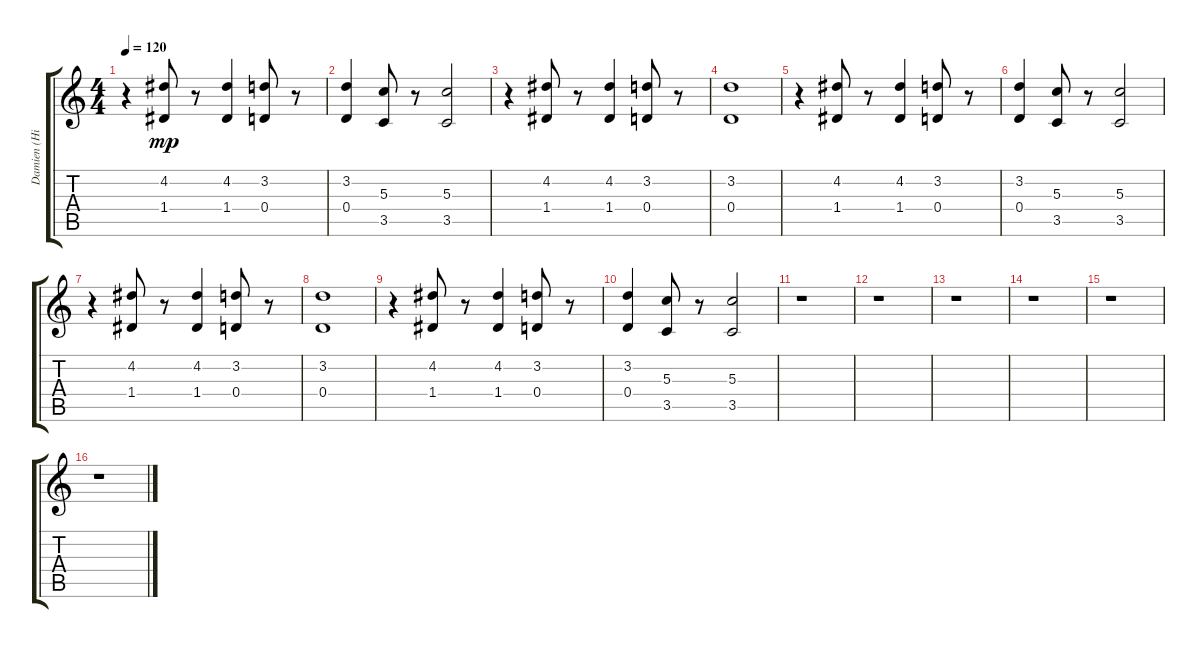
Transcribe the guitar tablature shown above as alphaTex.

\track ("Damien (HighKeyb)" "Damien (Hi") {instrument stringensemble1}
\staff {score tabs}
\tuning (E5 B4 G4 D4 A3 D3) {hide}
\ts (4 4)
\tempo 120
\clef g2
\ks c
r.4{dy mp} (4.2 1.4).8 r.8 (4.2 1.4).4 (3.2 0.4).8 r.8 |
(3.2 0.4).4 (5.3 3.5).8 r.8 (5.3 3.5).2 |
r.4 (4.2 1.4).8 r.8 (4.2 1.4).4 (3.2 0.4).8 r.8 |
(3.2 0.4).1 |
r.4 (4.2 1.4).8 r.8 (4.2 1.4).4 (3.2 0.4).8 r.8 |
(3.2 0.4).4 (5.3 3.5).8 r.8 (5.3 3.5).2 |
r.4 (4.2 1.4).8 r.8 (4.2 1.4).4 (3.2 0.4).8 r.8 |
(3.2 0.4).1 |
r.4 (4.2 1.4).8 r.8 (4.2 1.4).4 (3.2 0.4).8 r.8 |
(3.2 0.4).4 (5.3 3.5).8 r.8 (5.3 3.5).2 |
r.1 |
r.1 |
r.1 |
r.1 |
r.1 |
r.1
